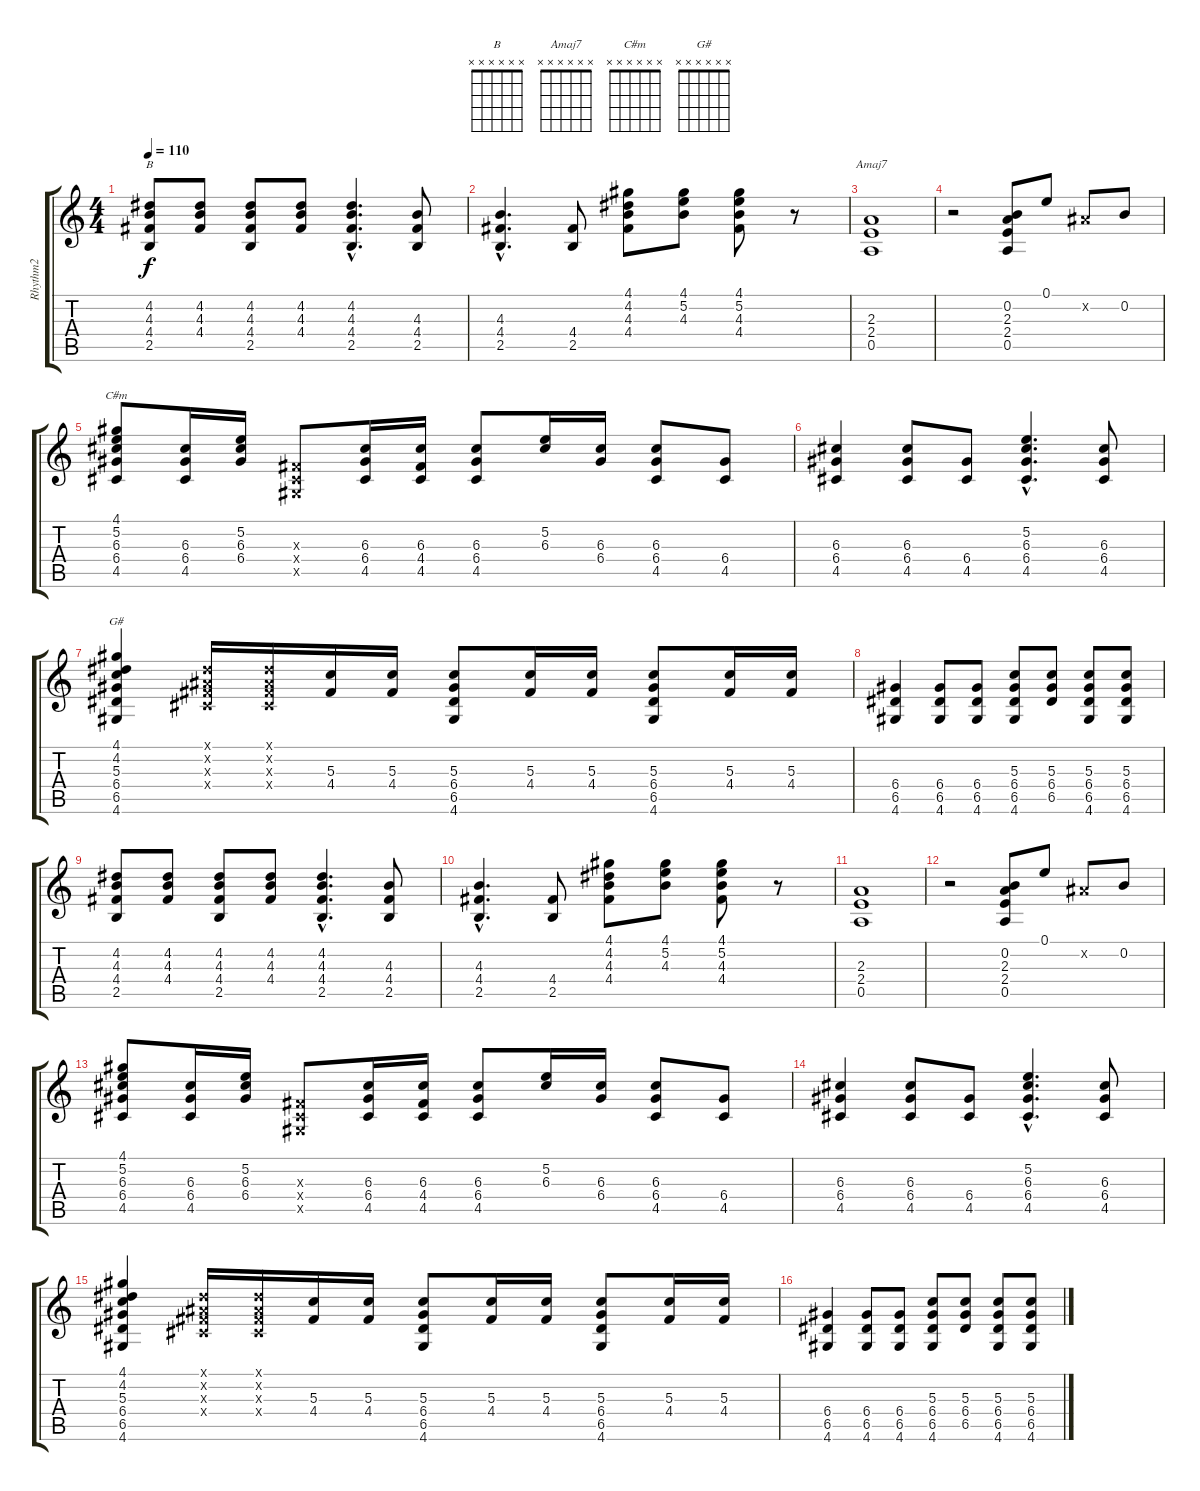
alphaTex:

\track ("Rhythm2" "Rhythm2") {instrument distortionguitar}
\staff {score tabs}
\tuning (E4 B3 G3 D3 A2 E2) {hide}
\chord ("B" x x x x x x)
\chord ("Amaj7" x x x x x x)
\chord ("C#m" x x x x x x)
\chord ("G#" x x x x x x)
\ts (4 4)
\tempo 110
\clef g2
\ks c
(4.2 4.3 4.4 2.5).8{ch "B" dy f} (4.2 4.3 4.4).8 (4.2 4.3 4.4 2.5).8 (4.2 4.3 4.4).8 (4.2{hac} 4.3{hac} 4.4{hac} 2.5{hac}).4{d} (4.3 4.4 2.5).8 |
(4.3{hac} 4.4{hac} 2.5{hac}).4{d} (4.4 2.5).8 (4.1 4.2 4.3 4.4).8 (4.1 5.2 4.3).8 (4.1 5.2 4.3 4.4).8 r.8 |
(2.3 2.4 0.5).1{ch "Amaj7"} |
r.2 (0.2 2.3 2.4 0.5).8 0.1.8 -1.2{x}.8 0.2.8 |
(4.1 5.2 6.3 6.4 4.5).8{ch "C#m"} (6.3 6.4 4.5).16 (5.2 6.3 6.4).16 (-1.3{x} -1.4{x} -1.5{x}).8 (6.3 6.4 4.5).16 (6.3 4.4 4.5).16 (6.3 6.4 4.5).8 (5.2 6.3).16 (6.3 6.4).16 (6.3 6.4 4.5).8 (6.4 4.5).8 |
(6.3 6.4 4.5).4 (6.3 6.4 4.5).8 (6.4 4.5).8 (5.2{hac} 6.3{hac} 6.4{hac} 4.5{hac}).4{d} (6.3 6.4 4.5).8 |
(4.1 4.2 5.3 6.4 6.5 4.6).4{ch "G#"} (-1.1{x} -1.2{x} -1.3{x} -1.4{x}).16 (-1.1{x} -1.2{x} -1.3{x} -1.4{x}).16 (5.3 4.4).16 (5.3 4.4).16 (5.3 6.4 6.5 4.6).8 (5.3 4.4).16 (5.3 4.4).16 (5.3 6.4 6.5 4.6).8 (5.3 4.4).16 (5.3 4.4).16 |
(6.4 6.5 4.6).4 (6.4 6.5 4.6).8 (6.4 6.5 4.6).8 (5.3 6.4 6.5 4.6).8 (5.3 6.4 6.5).8 (5.3 6.4 6.5 4.6).8 (5.3 6.4 6.5 4.6).8 |
(4.2 4.3 4.4 2.5).8 (4.2 4.3 4.4).8 (4.2 4.3 4.4 2.5).8 (4.2 4.3 4.4).8 (4.2{hac} 4.3{hac} 4.4{hac} 2.5{hac}).4{d} (4.3 4.4 2.5).8 |
(4.3{hac} 4.4{hac} 2.5{hac}).4{d} (4.4 2.5).8 (4.1 4.2 4.3 4.4).8 (4.1 5.2 4.3).8 (4.1 5.2 4.3 4.4).8 r.8 |
(2.3 2.4 0.5).1 |
r.2 (0.2 2.3 2.4 0.5).8 0.1.8 -1.2{x}.8 0.2.8 |
(4.1 5.2 6.3 6.4 4.5).8 (6.3 6.4 4.5).16 (5.2 6.3 6.4).16 (-1.3{x} -1.4{x} -1.5{x}).8 (6.3 6.4 4.5).16 (6.3 4.4 4.5).16 (6.3 6.4 4.5).8 (5.2 6.3).16 (6.3 6.4).16 (6.3 6.4 4.5).8 (6.4 4.5).8 |
(6.3 6.4 4.5).4 (6.3 6.4 4.5).8 (6.4 4.5).8 (5.2{hac} 6.3{hac} 6.4{hac} 4.5{hac}).4{d} (6.3 6.4 4.5).8 |
(4.1 4.2 5.3 6.4 6.5 4.6).4 (-1.1{x} -1.2{x} -1.3{x} -1.4{x}).16 (-1.1{x} -1.2{x} -1.3{x} -1.4{x}).16 (5.3 4.4).16 (5.3 4.4).16 (5.3 6.4 6.5 4.6).8 (5.3 4.4).16 (5.3 4.4).16 (5.3 6.4 6.5 4.6).8 (5.3 4.4).16 (5.3 4.4).16 |
(6.4 6.5 4.6).4 (6.4 6.5 4.6).8 (6.4 6.5 4.6).8 (5.3 6.4 6.5 4.6).8 (5.3 6.4 6.5).8 (5.3 6.4 6.5 4.6).8 (5.3 6.4 6.5 4.6).8
